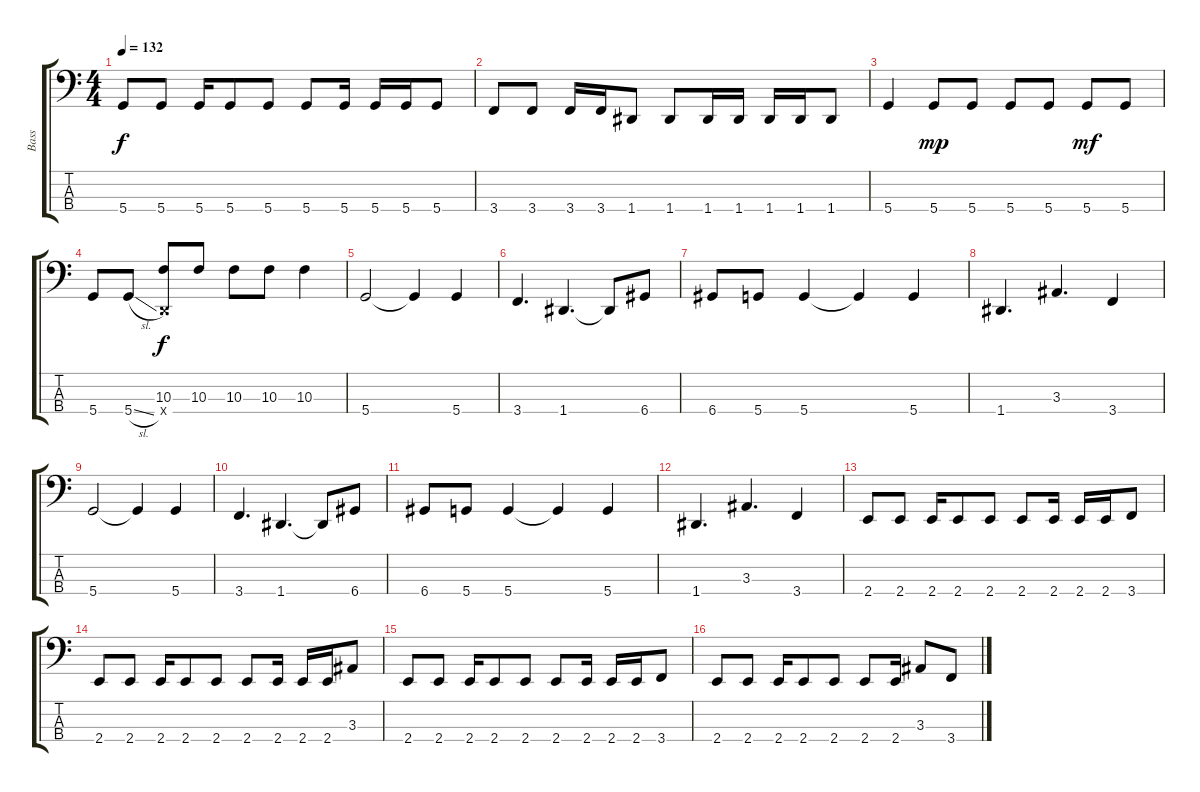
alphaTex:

\track ("Bass" "Bass") {instrument electricbasspick}
\staff {score tabs}
\tuning (F2 C2 G1 D1) {hide}
\ts (4 4)
\tempo 132
\clef f4
\ks c
5.4.8{dy f} 5.4.8 5.4.16 5.4.8 5.4.8 5.4.8 5.4.16 5.4.16 5.4.16 5.4.8 |
3.4.8 3.4.8 3.4.16 3.4.16 1.4.8 1.4.8 1.4.16 1.4.16 1.4.16 1.4.16 1.4.8 |
5.4.4 5.4.8{dy mp} 5.4.8 5.4.8 5.4.8 5.4.8{dy mf} 5.4.8 |
5.4.8 5.4{sl}.8 (10.3 0.4{x}).8{dy f} 10.3.8 10.3.8 10.3.8 10.3.4 |
5.4.2 5.4{t}.4 5.4.4 |
3.4.4{d} 1.4.4{d} 1.4{t}.8 6.4.8 |
6.4.8 5.4.8 5.4.4 5.4{t}.4 5.4.4 |
1.4.4{d} 3.3.4{d} 3.4.4 |
5.4.2 5.4{t}.4 5.4.4 |
3.4.4{d} 1.4.4{d} 1.4{t}.8 6.4.8 |
6.4.8 5.4.8 5.4.4 5.4{t}.4 5.4.4 |
1.4.4{d} 3.3.4{d} 3.4.4 |
2.4.8 2.4.8 2.4.16 2.4.8 2.4.8 2.4.8 2.4.16 2.4.16 2.4.16 3.4.8 |
2.4.8 2.4.8 2.4.16 2.4.8 2.4.8 2.4.8 2.4.16 2.4.16 2.4.16 3.3.8 |
2.4.8 2.4.8 2.4.16 2.4.8 2.4.8 2.4.8 2.4.16 2.4.16 2.4.16 3.4.8 |
2.4.8 2.4.8 2.4.16 2.4.8 2.4.8 2.4.8 2.4.16 3.3.8 3.4.8
